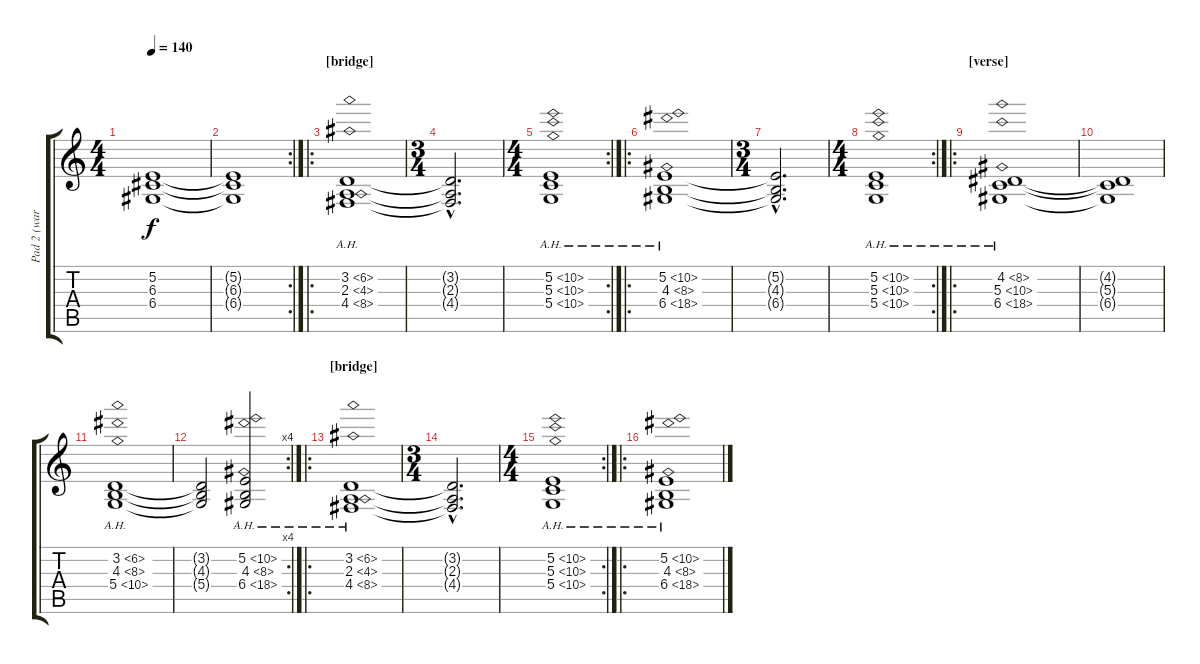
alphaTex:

\track ("Pad 2 (warm)" "Pad 2 (war") {instrument pad2warm}
\staff {score tabs}
\tuning (E4 B3 G3 D3 A2 E2) {hide}
\ts (4 4)
\tempo 140
\clef g2
\ks c
(5.2{t} 6.3{t} 6.4{t}).1{dy f} |
\rc 2
(5.2{t} 6.3{t} 6.4{t}).1 |
\ro
\section ("" "[bridge]")
(3.2{ah 3} 2.3{ah 2} 4.4{ah 4}).1 |
\ts (3 4)
(3.2{hac t} 2.3{hac t} 4.4{hac t}).2{d} |
\rc 2
\ts (4 4)
(5.2{ah 5} 5.3{ah 5} 5.4{ah 5}).1 |
\ro
(5.2{ah 5} 4.3{ah 4} 6.4{ah 12}).1 |
\ts (3 4)
(5.2{hac t} 4.3{hac t} 6.4{hac t}).2{d} |
\rc 2
\ts (4 4)
(5.2{ah 5} 5.3{ah 5} 5.4{ah 5}).1 |
\ro
\section ("" "[verse]")
(4.2{ah 4} 5.3{ah 5} 6.4{ah 12}).1 |
(4.2{t} 5.3{t} 6.4{t}).1 |
(3.2{ah 3} 4.3{ah 4} 5.4{ah 5}).1 |
\rc 4
(3.2{t} 4.3{t} 5.4{t}).2 (5.2{ah 5} 4.3{ah 4} 6.4{ah 12}).2 |
\ro
\section ("" "[bridge]")
(3.2{ah 3} 2.3{ah 2} 4.4{ah 4}).1 |
\ts (3 4)
(3.2{hac t} 2.3{hac t} 4.4{hac t}).2{d} |
\rc 2
\ts (4 4)
(5.2{ah 5} 5.3{ah 5} 5.4{ah 5}).1 |
\ro
(5.2{ah 5} 4.3{ah 4} 6.4{ah 12}).1
